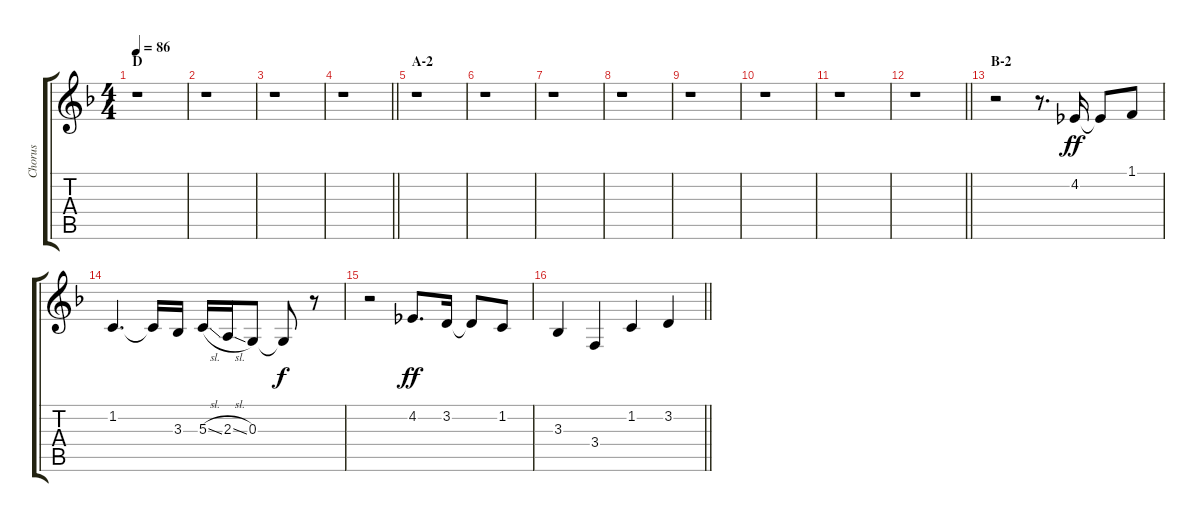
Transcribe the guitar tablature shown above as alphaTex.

\track ("Chorus" "Chorus") {instrument voiceoohs}
\staff {score tabs}
\tuning (E4 B3 G3 D3 A2 E2) {hide}
\ts (4 4)
\section ("" "D")
\tempo 86
\clef g2
\ks f
r.1{dy f} |
r.1 |
r.1 |
\barLineRight lightlight
r.1 |
\section ("" "A-2")
r.1 |
r.1 |
r.1 |
r.1 |
r.1 |
r.1 |
r.1 |
\barLineRight lightlight
r.1 |
\section ("" "B-2")
r.2 r.8{d} 4.2.16{dy ff} 4.2{t}.8 1.1.8 |
1.2.4{d} 1.2{t}.16 3.3.16 5.3{sl}.16 2.3{sl}.16 0.3.8 0.3{t}.8{dy f} r.8 |
r.2 4.2.8{d dy ff} 3.2.16 3.2{t}.8 1.2.8 |
\barLineRight lightlight
3.3.4 3.4.4 1.2.4 3.2.4
